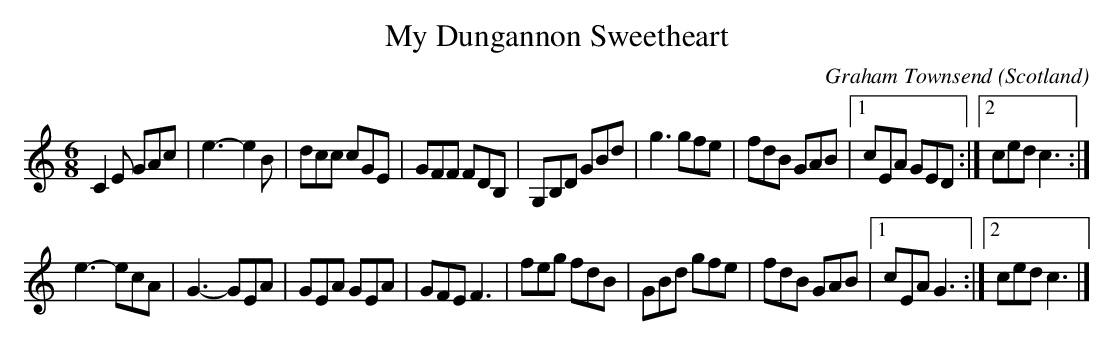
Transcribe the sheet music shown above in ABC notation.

X:1
T:My Dungannon Sweetheart
C:Graham Townsend
M:6/8
O:Scotland
O:Ireland
O:Canada
K:C
C2E GAc | e3- e2 B | dcc cGE | GFF FDB, |\
G,B,D GBd | g3 gfe | fdB GAB \
|1 cEA GED :|2 ced c3 :|
e3- ecA | G3- GEA | GEA GEA | GFE F3 |\
feg fdB | GBd gfe | fdB GAB \
|1 cEA G3 :|2 ced c3 |]
